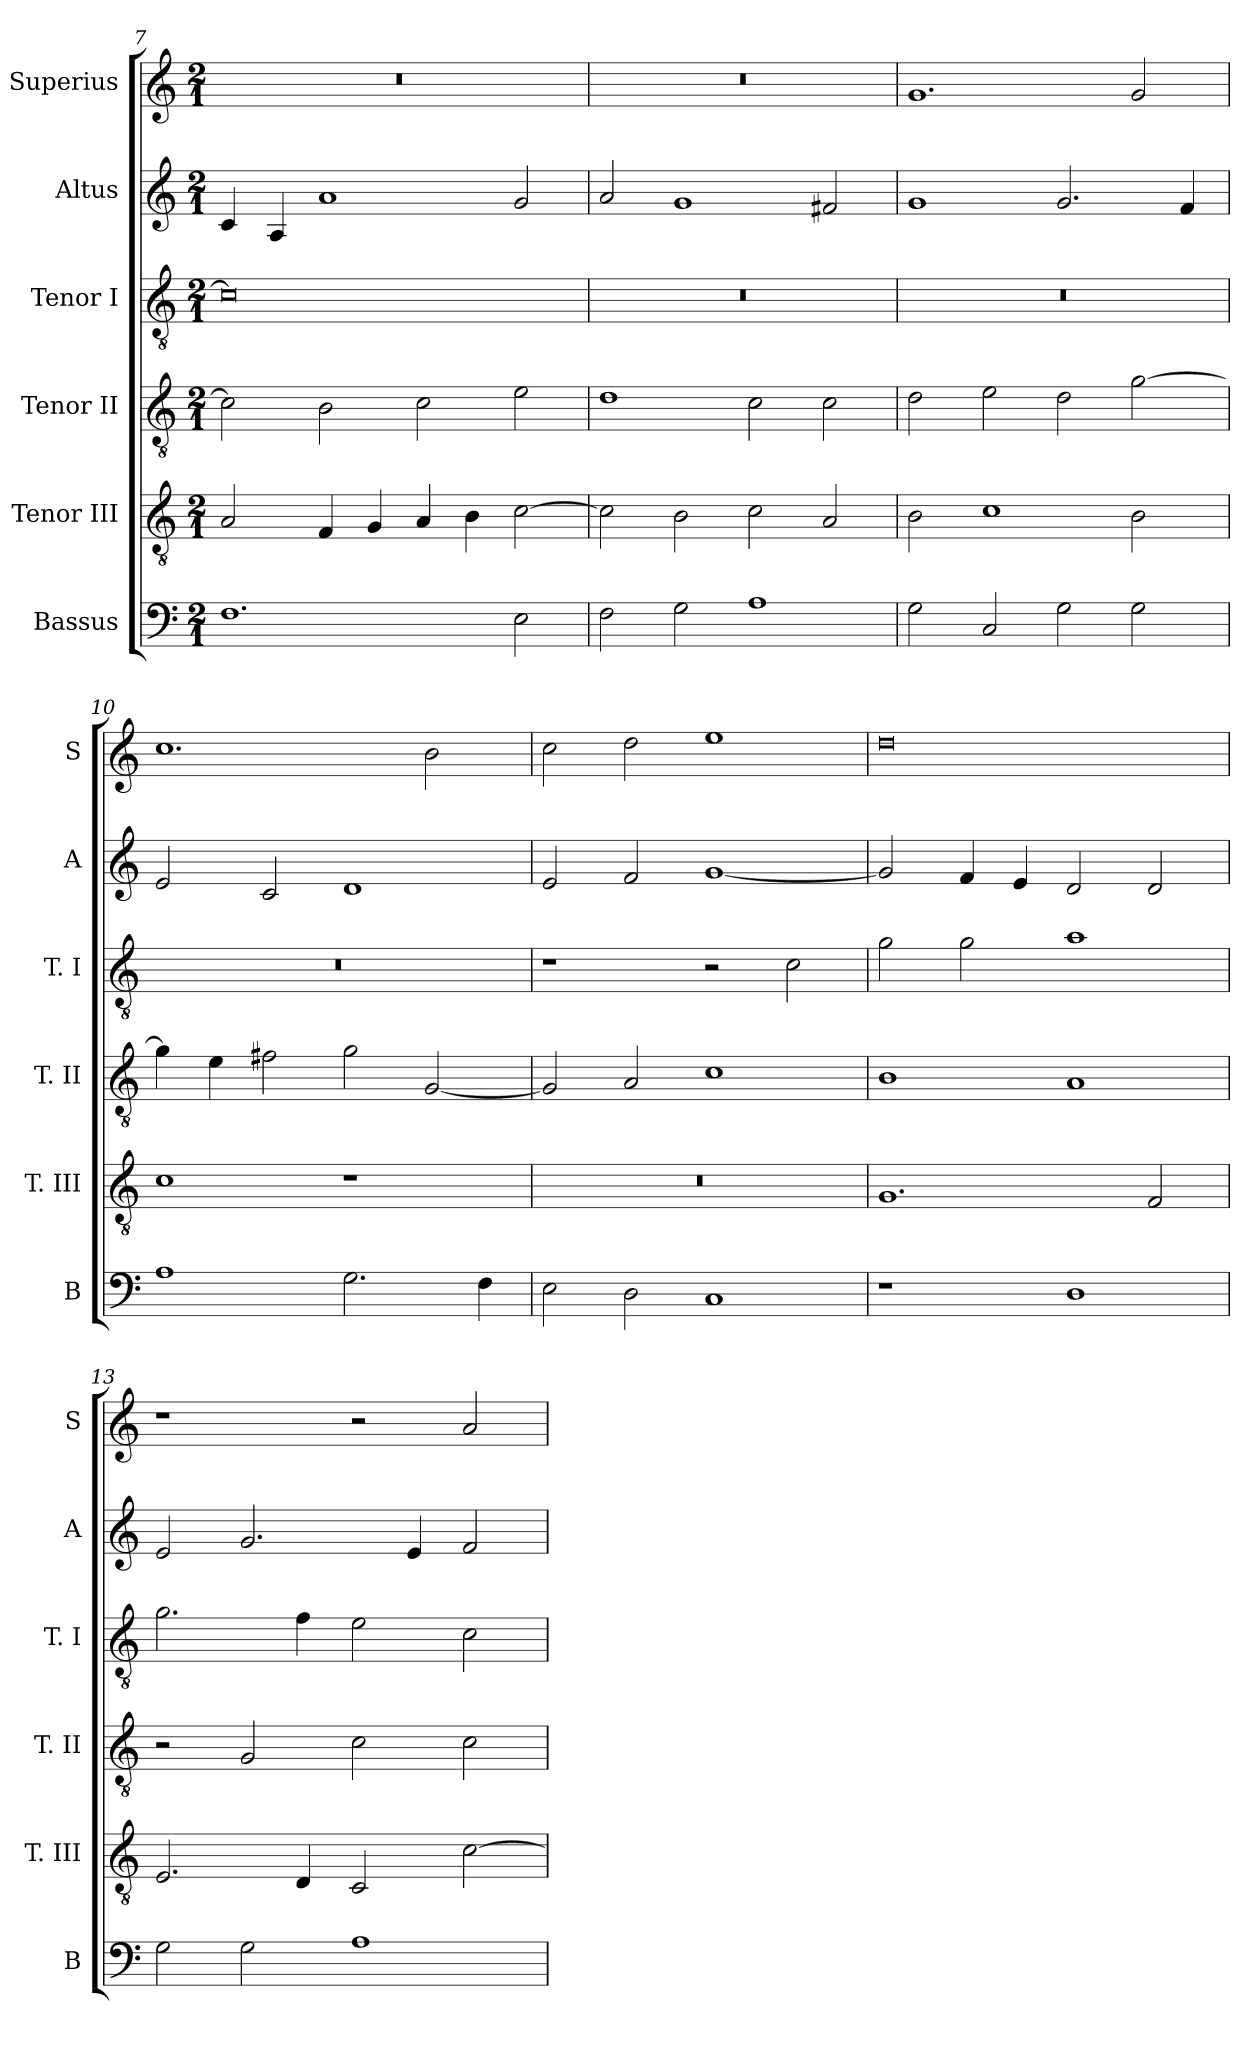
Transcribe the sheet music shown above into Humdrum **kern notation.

**kern	**kern	**kern	**kern	**kern	**kern
*part6	*part5	*part4	*part3	*part2	*part1
*staff6	*staff5	*staff4	*staff3	*staff2	*staff1
*I"Bassus	*I"Tenor III	*I"Tenor II	*I"Tenor I	*I"Altus	*I"Superius
*I'B	*I'T. III	*I'T. II	*I'T. I	*I'A	*I'S
*clefF4	*clefGv2	*clefGv2	*clefGv2	*clefG2	*clefG2
*k[]	*k[]	*k[]	*k[]	*k[]	*k[]
*C:	*C:	*C:	*C:	*C:	*C:
*M2/1	*M2/1	*M2/1	*M2/1	*M2/1	*M2/1
=7	=7	=7	=7	=7	=7
1.F	2A	2c]	0c]	4c	0r
.	.	.	.	4A	.
.	4F	2B	.	1a	.
.	4G	.	.	.	.
.	4A	2c	.	.	.
.	4B	.	.	.	.
2E	[2c	2e	.	2g	.
=8	=8	=8	=8	=8	=8
2F	2c]	1d	0r	2a	0r
2G	2B	.	.	1g	.
1A	2c	2c	.	.	.
.	2A	2c	.	2f#X	.
=9	=9	=9	=9	=9	=9
2G	2B	2d	0r	1g	1.g
2C	1c	2e	.	.	.
2G	.	2d	.	2.g	.
2G	2B	[2g	.	.	2g
.	.	.	.	4f	.
=10	=10	=10	=10	=10	=10
1A	1c	4g]	0r	2e	1.cc
.	.	4e	.	.	.
.	.	2f#X	.	2c	.
2.G	1r	2g	.	1d	.
.	.	[2G	.	.	2b
4F	.	.	.	.	.
=11	=11	=11	=11	=11	=11
2E	0r	2G]	1r	2e	2cc
2D	.	2A	.	2f	2dd
1C	.	1c	2r	[1g	1ee
.	.	.	2c	.	.
=12	=12	=12	=12	=12	=12
1r	1.G	1B	2g	2g]	0dd
.	.	.	2g	4f	.
.	.	.	.	4e	.
1D	.	1A	1a	2d	.
.	2F	.	.	2d	.
=13	=13	=13	=13	=13	=13
2G	2.E	2r	2.g	2e	1r
2G	.	2G	.	2.g	.
.	4D	.	4f	.	.
1A	2C	2c	2e	.	2r
.	.	.	.	4e	.
.	[2c	2c	2c	2f	2a
=	=	=	=	=	=
*-	*-	*-	*-	*-	*-
